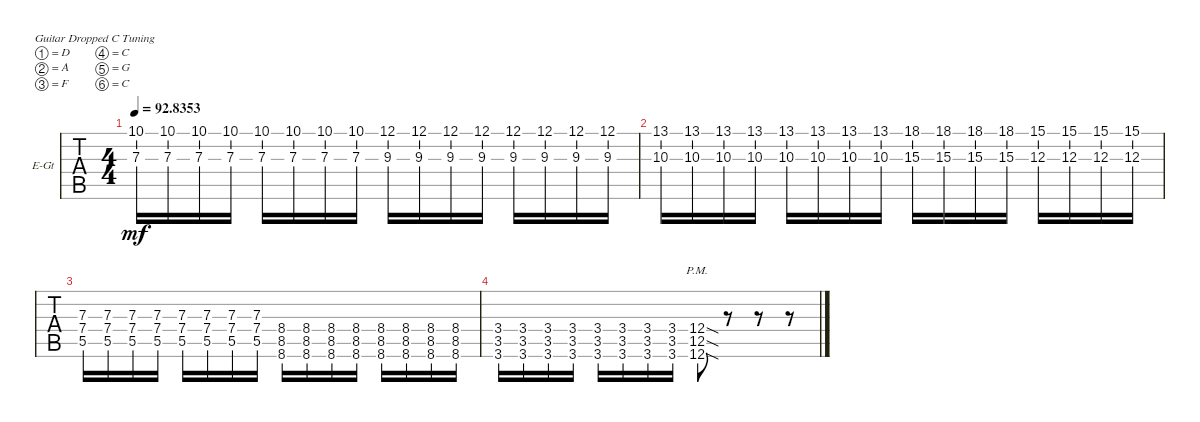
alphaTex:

\defaultSystemsLayout 4
\bracketExtendMode groupsimilarinstruments
\firstSystemTrackNameOrientation horizontal
\otherSystemsTrackNameOrientation horizontal
\track ("Electric Guitar" "E-Gt") {instrument distortionguitar}
\staff {tabs}
\tuning (D4 A3 F3 C3 G2 C2)
\ts (4 4)
\tempo
92.8353
\accidentals auto
\clef g2
\ottava regular
\simile none
\scale
0.333333
\ks c
(7.3 10.1).16{dy mf} (7.3 10.1).16 (7.3 10.1).16 (7.3 10.1).16 (7.3 10.1).16 (7.3 10.1).16 (7.3 10.1).16 (7.3 10.1).16 (9.3 12.1).16 (9.3 12.1).16 (9.3 12.1).16 (9.3 12.1).16 (9.3 12.1).16 (9.3 12.1).16 (9.3 12.1).16 (9.3 12.1).16 |
\scale
0.333333 (10.3 13.1).16 (10.3 13.1).16 (10.3 13.1).16 (10.3 13.1).16 (10.3 13.1).16 (10.3 13.1).16 (10.3 13.1).16 (10.3 13.1).16 (18.1 15.3).16 (18.1 15.3).16 (18.1 15.3).16 (18.1 15.3).16 (15.1 12.3).16 (15.1 12.3).16 (15.1 12.3).16 (15.1 12.3).16 |
\scale
0.333333 (5.5 7.4 7.3).16 (5.5 7.4 7.3).16 (5.5 7.4 7.3).16 (5.5 7.4 7.3).16 (5.5 7.4 7.3).16 (5.5 7.4 7.3).16 (5.5 7.4 7.3).16 (5.5 7.4 7.3).16 (8.6 8.5 8.4).16 (8.6 8.5 8.4).16 (8.6 8.5 8.4).16 (8.6 8.5 8.4).16 (8.6 8.5 8.4).16 (8.6 8.5 8.4).16 (8.6 8.5 8.4).16 (8.6 8.5 8.4).16 |
(3.5 3.6 3.4).16 (3.5 3.6 3.4).16 (3.5 3.6 3.4).16 (3.5 3.6 3.4).16 (3.5 3.6 3.4).16 (3.5 3.6 3.4).16 (3.5 3.6 3.4).16 (3.5 3.6 3.4).16 (12.5{sod pm} 12.4{sod pm} 12.6{sod pm}).8 r.8 r.8 r.8
